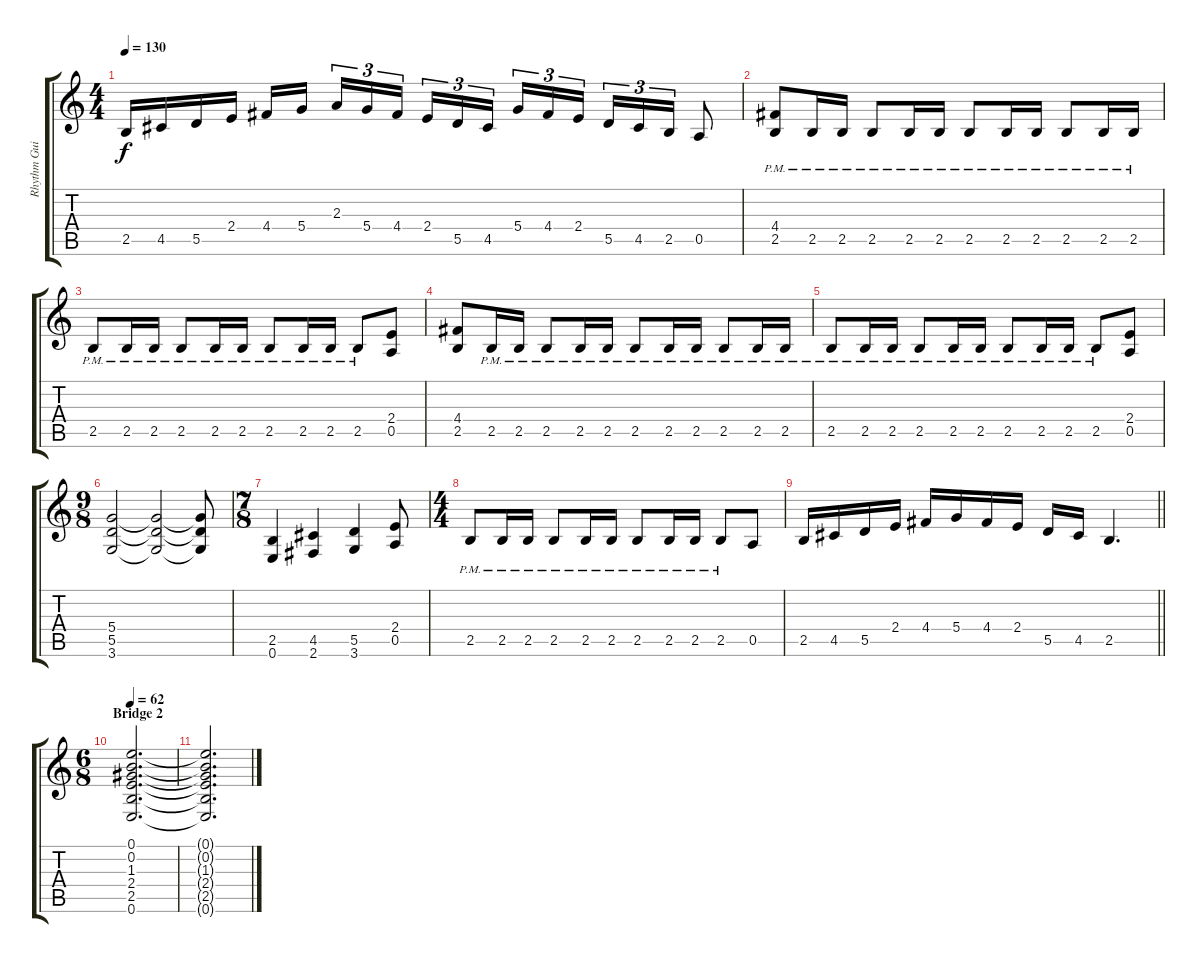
\track ("Rhythm Guitar" "Rhythm Gui") {instrument distortionguitar}
\staff {score tabs}
\tuning (E4 B3 G3 D3 A2 E2) {hide}
\ts (4 4)
\tempo 130
\clef g2
\ks c
2.5.16{dy f} 4.5.16 5.5.16 2.4.16 4.4.16 5.4.16{beam splitsecondary} 2.3.16{tu (3 2)} 5.4.16{tu (3 2)} 4.4.16{tu (3 2)} 2.4.16{tu (3 2)} 5.5.16{tu (3 2)} 4.5.16{tu (3 2) beam splitsecondary} 5.4.16{tu (3 2)} 4.4.16{tu (3 2)} 2.4.16{tu (3 2)} 5.5.16{tu (3 2)} 4.5.16{tu (3 2)} 2.5.16{tu (3 2)} 0.5.8 |
(4.4 2.5{pm}).8 2.5{pm}.16 2.5{pm}.16 2.5{pm}.8 2.5{pm}.16 2.5{pm}.16 2.5{pm}.8 2.5{pm}.16 2.5{pm}.16 2.5{pm}.8 2.5{pm}.16 2.5{pm}.16 |
2.5{pm}.8 2.5{pm}.16 2.5{pm}.16 2.5{pm}.8 2.5{pm}.16 2.5{pm}.16 2.5{pm}.8 2.5{pm}.16 2.5{pm}.16 2.5{pm}.8 (2.4 0.5).8 |
(4.4 2.5).8 2.5{pm}.16 2.5{pm}.16 2.5{pm}.8 2.5{pm}.16 2.5{pm}.16 2.5{pm}.8 2.5{pm}.16 2.5{pm}.16 2.5{pm}.8 2.5{pm}.16 2.5{pm}.16 |
2.5{pm}.8 2.5{pm}.16 2.5{pm}.16 2.5{pm}.8 2.5{pm}.16 2.5{pm}.16 2.5{pm}.8 2.5{pm}.16 2.5{pm}.16 2.5{pm}.8 (2.4 0.5).8 |
\ts (9 8)
(5.4 5.5 3.6).2 (5.4{t} 5.5{t} 3.6{t}).2 (5.4{t} 5.5{t} 3.6{t}).8 |
\ts (7 8)
(2.5 0.6).4 (4.5 2.6).4 (5.5 3.6).4 (2.4 0.5).8 |
\ts (4 4)
2.5{pm}.8 2.5{pm}.16 2.5{pm}.16 2.5{pm}.8 2.5{pm}.16 2.5{pm}.16 2.5{pm}.8 2.5{pm}.16 2.5{pm}.16 2.5{pm}.8 0.5.8 |
\barLineRight lightlight
2.5.16 4.5.16 5.5.16 2.4.16 4.4.16 5.4.16 4.4.16 2.4.16 5.5.16 4.5.16 2.5.4{d} |
\ts (6 8)
\section ("" "Bridge 2")
\tempo 62
(0.1 0.2 1.3 2.4 2.5 0.6).2{d instrument acousticguitarsteel} |
(0.1{t} 0.2{t} 1.3{t} 2.4{t} 2.5{t} 0.6{t}).2{d}
